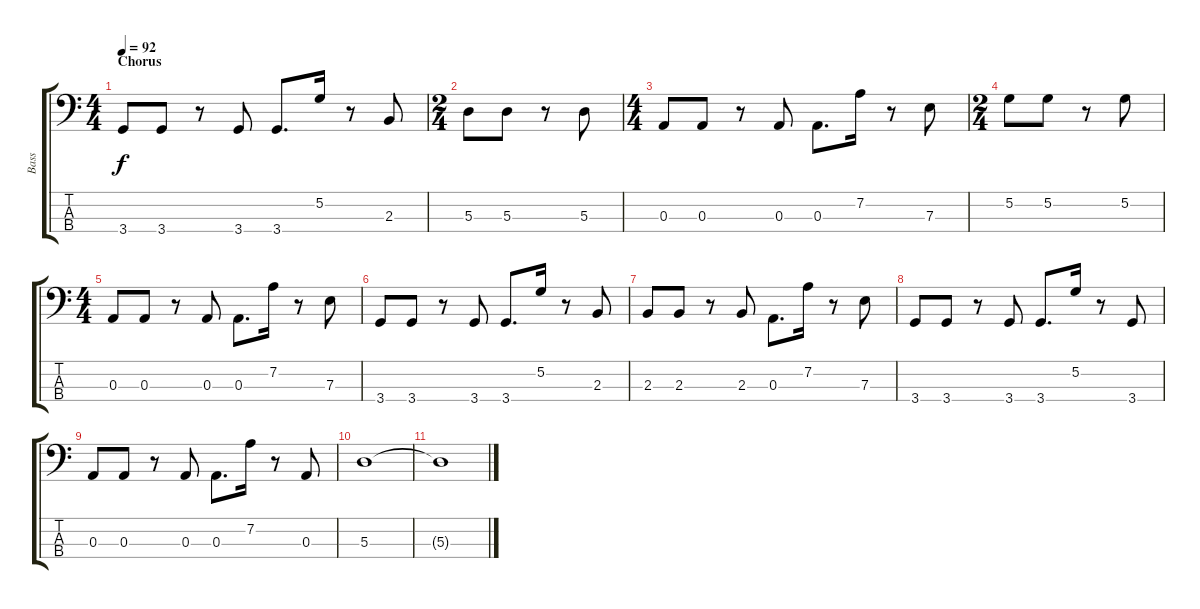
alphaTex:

\track ("Bass" "Bass") {instrument electricbassfinger}
\staff {score tabs}
\tuning (G2 D2 A1 E1) {hide}
\ts (4 4)
\section ("" "Chorus")
\tempo 92
\clef f4
\ks c
3.4.8{dy f} 3.4.8 r.8 3.4.8 3.4.8{d} 5.2.16 r.8 2.3.8 |
\ts (2 4)
5.3.8 5.3.8 r.8 5.3.8 |
\ts (4 4)
0.3.8 0.3.8 r.8 0.3.8 0.3.8{d} 7.2.16 r.8 7.3.8 |
\ts (2 4)
5.2.8 5.2.8 r.8 5.2.8 |
\ts (4 4)
0.3.8 0.3.8 r.8 0.3.8 0.3.8{d} 7.2.16 r.8 7.3.8 |
3.4.8 3.4.8 r.8 3.4.8 3.4.8{d} 5.2.16 r.8 2.3.8 |
2.3.8 2.3.8 r.8 2.3.8 0.3.8{d} 7.2.16 r.8 7.3.8 |
3.4.8 3.4.8 r.8 3.4.8 3.4.8{d} 5.2.16 r.8 3.4.8 |
0.3.8 0.3.8 r.8 0.3.8 0.3.8{d} 7.2.16 r.8 0.3.8 |
5.3.1 |
5.3{t}.1
